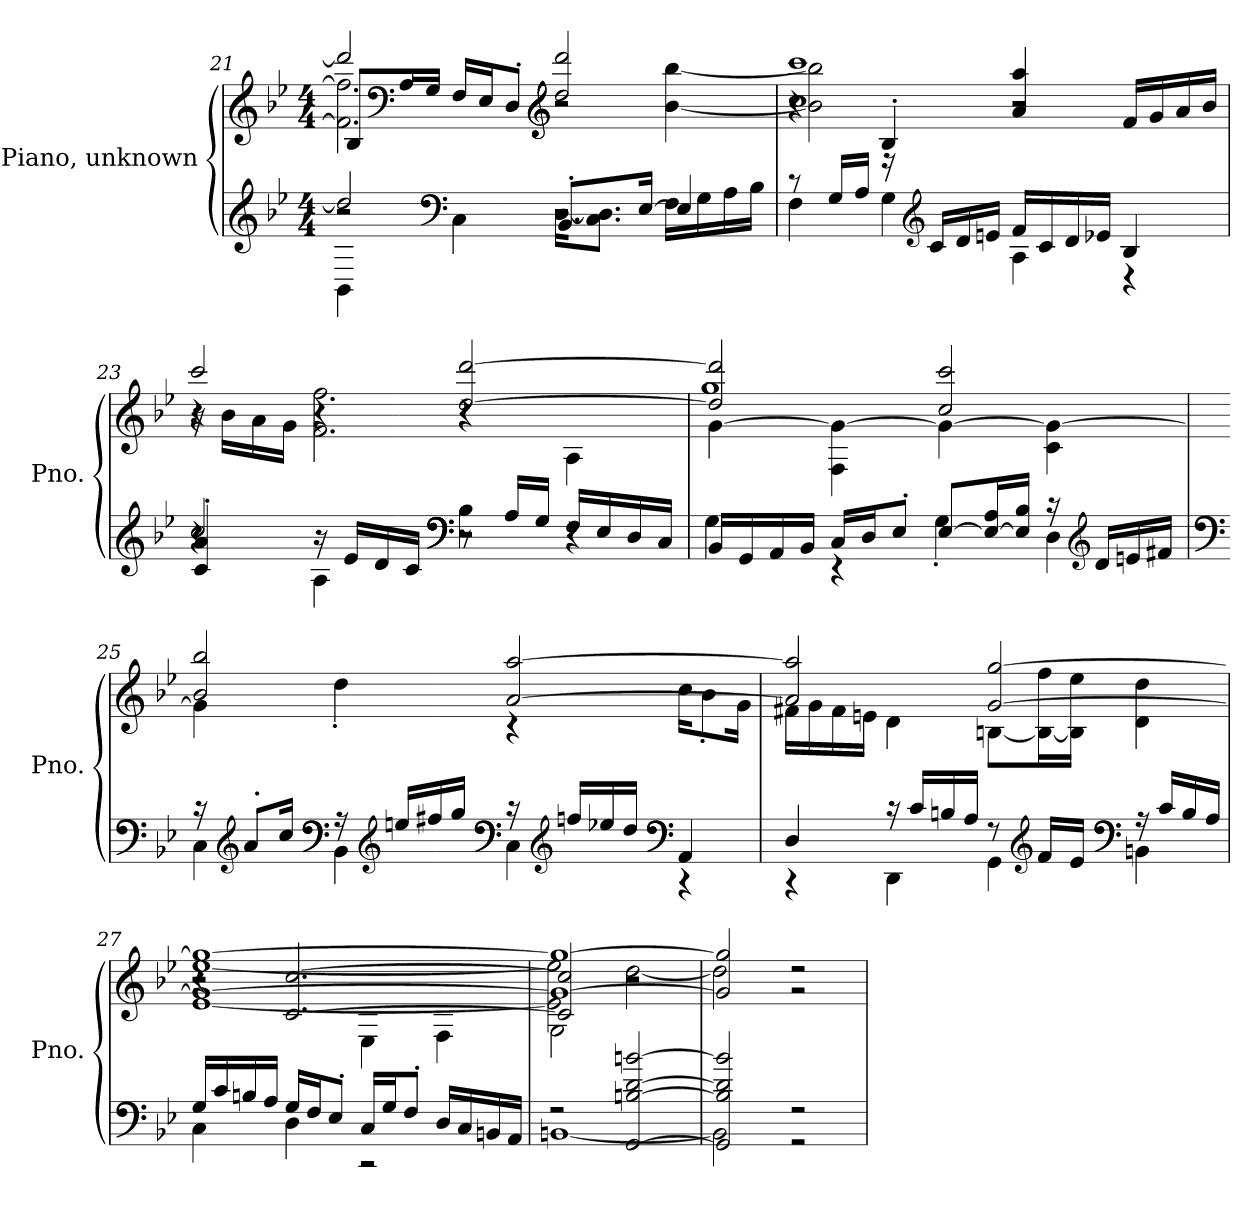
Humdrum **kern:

**kern	**kern
*part1	*part1
*staff2	*staff1
*I"Piano, unknown	*
*I'Pno.	*
*clefG2	*clefG2
*k[b-e-]	*k[b-e-]
*M4/4	*M4/4
=21	=21
*^	*^
*	*^	*	*^
2dd/]	4BB-\	2r	2ddd/]	2.f\] 2.ff\]	8B-/L
*	*	*	*clefF4	*	*
.	.	.	.	.	16A/L
.	.	.	.	.	16G/JJ
*clefF4	*	*	*	*	*
.	4C\	.	.	.	16F/LL
.	.	.	.	.	16E-/J
.	.	.	.	.	8D'/J
*	*	*	*clefG2	*	*
2r	[16D\KL	8.BB-'/L	2dd/ 2ddd/	.	2r
.	8.C\ 8.D\]J	.	.	.	.
.	.	[16E-/Jk	.	.	.
.	16F\LL	4E-/]	.	[4b-\ [4bb-\	.
.	16G\	.	.	.	.
.	16A\	.	.	.	.
.	16B-\JJ	.	.	.	.
*	*v	*v	*	*	*
!!LO:PB:g=z	!!	!!
=22	=22	=22	=22	=22
8r	4F\	1cc 1ccc	2b-\] 2bb-\]	4r
16G/LL	.	.	.	.
16A/JJ	.	.	.	.
16r	4G\	.	.	4B-'/
*clefG2	*	*	*	*
16c/LL	.	.	.	.
16d/	.	.	.	.
16en/JJ	.	.	.	.
16f/LL	4A\	.	2r	4a/ 4aa/
16c/	.	.	.	.
16d/	.	.	.	.
16e-X/JJ	.	.	.	.
4B-/	4r	.	.	16f/LL
.	.	.	.	16g/
.	.	.	.	16a/
.	.	.	.	16b-/JJ
=23	=23	=23	=23	=23
*	*^	*	*	*
2cc/	4r	4c/' 4a/'	2ccc/	4r	16r
.	.	.	.	.	16b-\LL
.	.	.	.	.	16a\
.	.	.	.	.	16g\JJ
.	4A\	16r	.	2.f\ 2.ff\	4r
.	.	16e-/LL	.	.	.
.	.	16d/	.	.	.
.	.	16c/JJ	.	.	.
*clefF4	*	*	*	*	*
2r	4B-\	8r	[2dd/ [2ddd/	.	4r
.	.	16A/LL	.	.	.
.	.	16G/JJ	.	.	.
.	4r	16F/LL	.	.	4A\
.	.	16E-/	.	.	.
.	.	16D/	.	.	.
.	.	16C/JJ	.	.	.
*	*v	*v	*	*	*
!!LO:LB:g=z	!!	!!
=24	=24	=24	=24	=24
16BB-/LL	4G\	2dd/] 2ddd/]	1gg	[4g\
16GG/	.	.	.	.
16AA/	.	.	.	.
16BB-/JJ	.	.	.	.
16C/LL	4r	.	.	4F\ 4g\_
16D/J	.	.	.	.
8E-'/J	.	.	.	.
[8E-/L	4G'\	2cc/ 2ccc/	.	4g\_
16E-/_ 16A/L	.	.	.	.
16E-/] 16B-/JJ	.	.	.	.
16r	4D\	.	.	4c\ 4g\_
*clefG2	*	*	*	*
16d/LL	.	.	.	.
16en/	.	.	.	.
16f#X/JJ	.	.	.	.
*	*	*v	*v	*v
!!LO:LB:g=z
=25	=25	=25
*clefF4	*	*
*	*	*^
16r	4C\	2b-/ 2bb-/	4g\]
*clefG2	*	*	*
8a'/L	.	.	.
16cc/Jk	.	.	.
*clefF4	*	*	*
16r	4BB-\	.	4dd'\
*clefG2	*	*	*
16een/LL	.	.	.
16ff#X/	.	.	.
16gg/JJ	.	.	.
*clefF4	*	*	*
16r	4C\	[2a/ [2aa/	4r
*clefG2	*	*	*
16ffn/LL	.	.	.
16ee-X/	.	.	.
16dd/JJ	.	.	.
*clefF4	*	*	*
4AA/	4r	.	16cc\KL
.	.	.	8b-'\
.	.	.	16g\Jk
!!LO:LB:g=z	!!
=26	=26	=26	=26
4D/	4r	2a/] 2aa/]	16f#X\LL
.	.	.	16g\
.	.	.	16f#\
.	.	.	16en\JJ
16r	4DD\	.	4d\
16c/LL	.	.	.
16Bn/	.	.	.
16A/JJ	.	.	.
8r	4GG\	[2g/ [2gg/	[8Bn\L
*clefG2	*	*	*
16f/LL	.	.	16B\_ 16ff\L
16e-/JJ	.	.	16B\] 16ee-\JJ
*clefF4	*	*	*
16r	4BBn\	.	4d\ 4dd\
16c/LL	.	.	.
16B/	.	.	.
16A/JJ	.	.	.
=27	=27	=27	=27
*	*	*^	*^
16G/LL	4C\	1g_ 1gg_	[1e- [1ee-	4r	2r
16c/	.	.	.	.	.
16Bn/	.	.	.	.	.
16A/JJ	.	.	.	.	.
16G/LL	4D\	.	.	[2.c/ [2.cc/	.
16F/J	.	.	.	.	.
8E-'/J	.	.	.	.	.
16C/LL	2r	.	.	.	4E-\
16G/J	.	.	.	.	.
8F'/J	.	.	.	.	.
16D/LL	.	.	.	.	4F\
16C/	.	.	.	.	.
16BBn/	.	.	.	.	.
16AA/JJ	.	.	.	.	.
=28	=28	=28	=28	=28	=28
2r	[1BBn	1g_ 1gg_	2e-\] 2ee-\]	2c/] 2cc/]	2G\
[2GG/ [2Bn/ [2d/ [2bn/	.	.	2r	2r	[2dd\
*	*	*	*v	*v	*v
=29	=29	=29	=29
2GG/] 2B/] 2d/] 2b/]	2BB\]	2g/] 2gg/]	2dd\]
2r	2r	2r	2r
*v	*v	*	*
*	*v	*v
=	=
*-	*-
